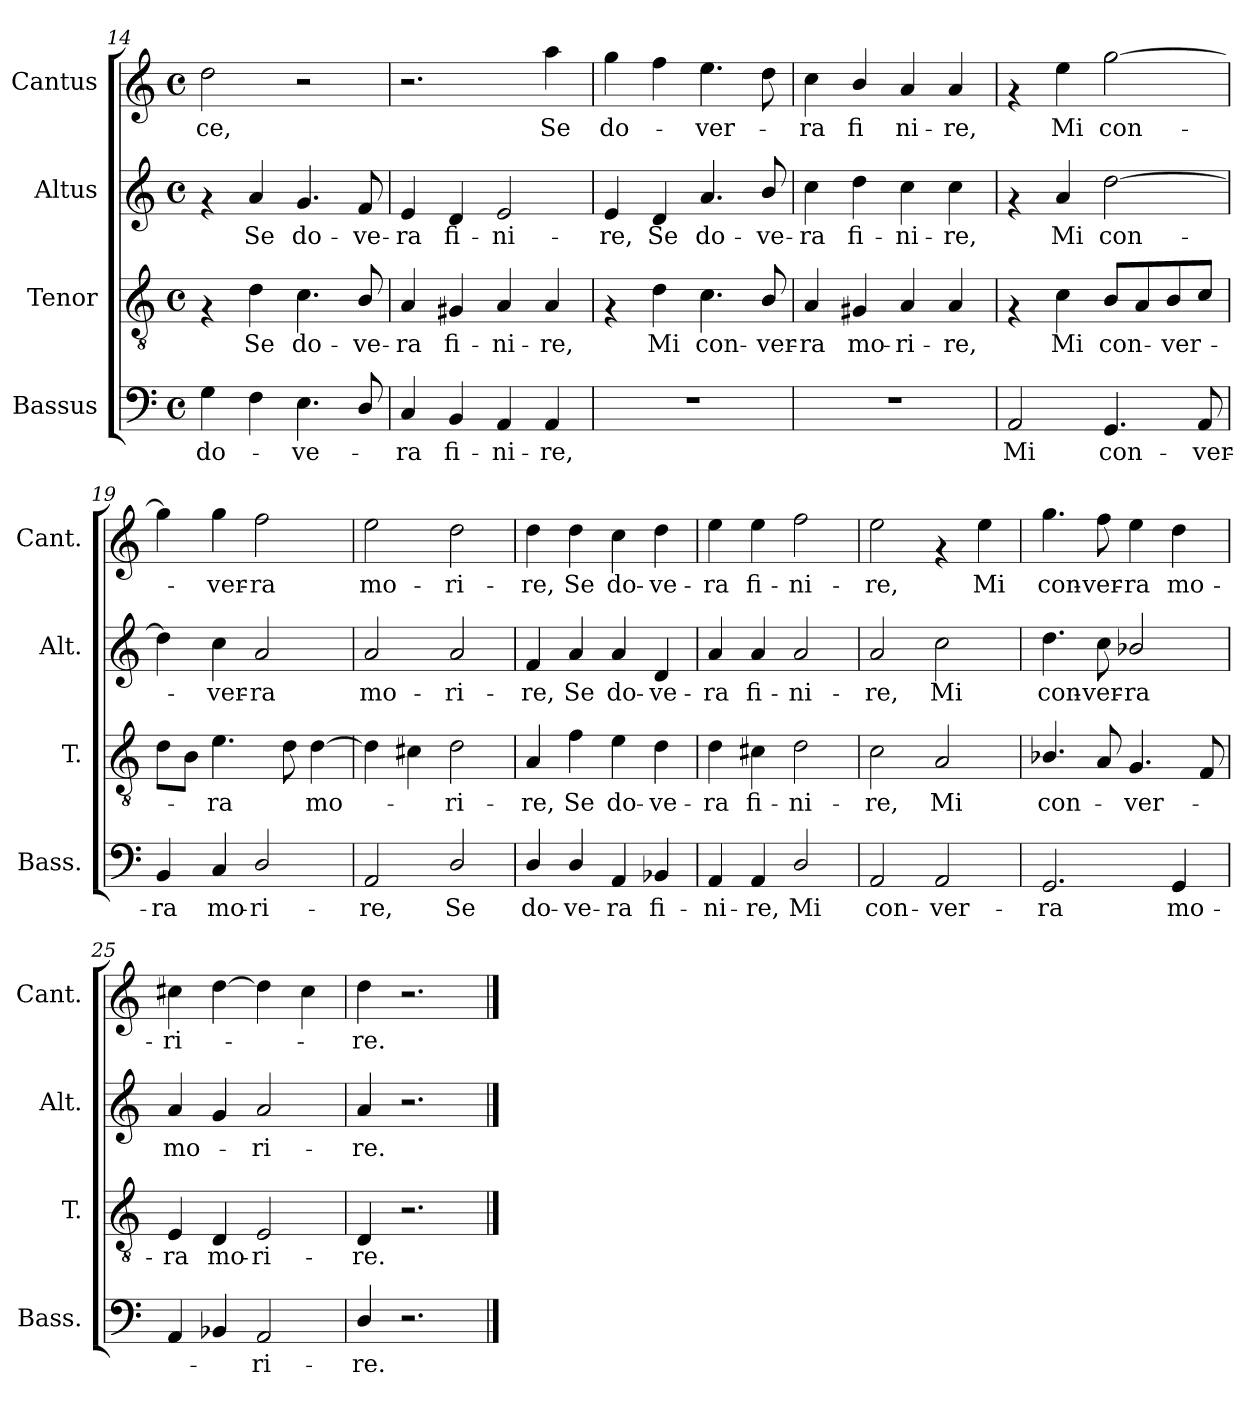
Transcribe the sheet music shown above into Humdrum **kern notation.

**kern	**text	**kern	**text	**kern	**text	**kern	**text
*part4	*part4	*part3	*part3	*part2	*part2	*part1	*part1
*staff4	*staff4	*staff3	*staff3	*staff2	*staff2	*staff1	*staff1
*I"Bassus	*	*I"Tenor	*	*I"Altus	*	*I"Cantus	*
*I'Bass.	*	*I'T.	*	*I'Alt.	*	*I'Cant.	*
*clefF4	*	*clefGv2	*	*clefG2	*	*clefG2	*
*k[]	*	*k[]	*	*k[]	*	*k[]	*
*C:	*	*C:	*	*C:	*	*C:	*
*M4/4	*	*M4/4	*	*M4/4	*	*M4/4	*
*met(c)	*	*met(c)	*	*met(c)	*	*met(c)	*
=14	=14	=14	=14	=14	=14	=14	=14
!	!LO:LY:b	!	!	!	!	!	!LO:LY:b
4G\	do-	4rF	.	4rf	.	2dd\	-ce,
!	!	!	!LO:LY:b	!	!LO:LY:b	!	!
4F\	.	4d\	Se	4a/	Se	.	.
!	!LO:LY:b	!	!LO:LY:b	!	!LO:LY:b	!	!
4.E\	-ve-	4.c\	do-	4.g/	do-	2r	.
!	!	!	!LO:LY:b	!	!LO:LY:b	!	!
8D/	.	8B/	-ve-	8f/	-ve-	.	.
=15	=15	=15	=15	=15	=15	=15	=15
!	!LO:LY:b	!	!LO:LY:b	!	!LO:LY:b	!	!
4C/	-ra	4A/	-ra	4e/	-ra	2.r	.
!	!LO:LY:b	!	!LO:LY:b	!	!LO:LY:b	!	!
4BB/	fi-	4G#X/	fi-	4d/	fi-	.	.
!	!LO:LY:b	!	!LO:LY:b	!	!LO:LY:b	!	!
4AA/	-ni-	4A/	-ni-	2e/	-ni-	.	.
!	!LO:LY:b	!	!LO:LY:b	!	!	!	!LO:LY:b
4AA/	-re,	4A/	-re,	.	.	4aa\	Se
=16	=16	=16	=16	=16	=16	=16	=16
!	!	!	!	!	!LO:LY:b	!	!LO:LY:b
1r	.	4rF	.	4e/	-re,	4gg\	do-
!	!	!	!LO:LY:b	!	!LO:LY:b	!	!
.	.	4d\	Mi	4d/	Se	4ff\	.
!	!	!	!LO:LY:b	!	!LO:LY:b	!	!LO:LY:b
.	.	4.c\	con-	4.a/	do-	4.ee\	-ver-
!	!	!	!LO:LY:b	!	!LO:LY:b	!	!
.	.	8B/	-ver-	8b/	-ve-	8dd\	.
=17	=17	=17	=17	=17	=17	=17	=17
!	!	!	!LO:LY:b	!	!LO:LY:b	!	!LO:LY:b
1r	.	4A/	-ra	4cc\	-ra	4cc\	-ra
!	!	!	!LO:LY:b	!	!LO:LY:b	!	!LO:LY:b
.	.	4G#X/	mo-	4dd\	fi-	4b/	fi
!	!	!	!LO:LY:b	!	!LO:LY:b	!	!LO:LY:b
.	.	4A/	-ri-	4cc\	-ni-	4a/	ni-
!	!	!	!LO:LY:b	!	!LO:LY:b	!	!LO:LY:b
.	.	4A/	-re,	4cc\	-re,	4a/	-re,
!!LO:PB:g=z
=18	=18	=18	=18	=18	=18	=18	=18
!	!LO:LY:b	!	!	!	!	!	!
2AA/	Mi	4rF	.	4rf	.	4rf	.
!	!	!	!LO:LY:b	!	!LO:LY:b	!	!LO:LY:b
.	.	4c\	Mi	4a/	Mi	4ee\	Mi
!	!LO:LY:b	!	!LO:LY:b	!	!LO:LY:b	!	!LO:LY:b
4.GG/	con-	8B/L	con-	[>2dd\	con-	[>2gg\	con-
.	.	8A/	.	.	.	.	.
!	!	!	!LO:LY:b	!	!	!	!
.	.	8B/	-ver-	.	.	.	.
!	!LO:LY:b	!	!	!	!	!	!
8AA/	-ver-	8c/J	.	.	.	.	.
=19	=19	=19	=19	=19	=19	=19	=19
!	!LO:LY:b	!	!	!	!	!	!
4BB/	-ra	8d\L	.	4dd\]	.	4gg\]	.
.	.	8B\J	.	.	.	.	.
!	!LO:LY:b	!	!LO:LY:b	!	!LO:LY:b	!	!LO:LY:b
4C/	mo-	4.e\	-ra	4cc\	-ver-	4gg\	-ver-
!	!LO:LY:b	!	!	!	!LO:LY:b	!	!LO:LY:b
2D/	-ri-	.	.	2a/	-ra	2ff\	-ra
.	.	8d\	.	.	.	.	.
!	!	!	!LO:LY:b	!	!	!	!
.	.	[>4d\	mo-	.	.	.	.
=20	=20	=20	=20	=20	=20	=20	=20
!	!LO:LY:b	!	!	!	!LO:LY:b	!	!LO:LY:b
2AA/	-re,	4d\]	.	2a/	mo-	2ee\	mo-
.	.	4c#X\	.	.	.	.	.
!	!LO:LY:b	!	!LO:LY:b	!	!LO:LY:b	!	!LO:LY:b
2D/	Se	2d\	-ri-	2a/	-ri-	2dd\	-ri-
=21	=21	=21	=21	=21	=21	=21	=21
!	!LO:LY:b	!	!LO:LY:b	!	!LO:LY:b	!	!LO:LY:b
4D/	do-	4A/	-re,	4f/	-re,	4dd\	-re,
!	!LO:LY:b	!	!LO:LY:b	!	!LO:LY:b	!	!LO:LY:b
4D/	-ve-	4f\	Se	4a/	Se	4dd\	Se
!	!LO:LY:b	!	!LO:LY:b	!	!LO:LY:b	!	!LO:LY:b
4AA/	-ra	4e\	do-	4a/	do-	4cc\	do-
!	!LO:LY:b	!	!LO:LY:b	!	!LO:LY:b	!	!LO:LY:b
4BB-X/	fi-	4d\	-ve-	4d/	-ve-	4dd\	-ve-
!!LO:LB:g=z
=22	=22	=22	=22	=22	=22	=22	=22
!	!LO:LY:b	!	!LO:LY:b	!	!LO:LY:b	!	!LO:LY:b
4AA/	-ni-	4d\	-ra	4a/	-ra	4ee\	-ra
!	!LO:LY:b	!	!LO:LY:b	!	!LO:LY:b	!	!LO:LY:b
4AA/	-re,	4c#X\	fi-	4a/	fi-	4ee\	fi-
!	!LO:LY:b	!	!LO:LY:b	!	!LO:LY:b	!	!LO:LY:b
2D/	Mi	2d\	-ni-	2a/	-ni-	2ff\	-ni-
=23	=23	=23	=23	=23	=23	=23	=23
!	!LO:LY:b	!	!LO:LY:b	!	!LO:LY:b	!	!LO:LY:b
2AA/	con-	2c\	-re,	2a/	-re,	2ee\	-re,
!	!LO:LY:b	!	!LO:LY:b	!	!LO:LY:b	!	!
2AA/	-ver-	2A/	Mi	2cc\	Mi	4rf	.
!	!	!	!	!	!	!	!LO:LY:b
.	.	.	.	.	.	4ee\	Mi
=24	=24	=24	=24	=24	=24	=24	=24
!	!LO:LY:b	!	!LO:LY:b	!	!LO:LY:b	!	!LO:LY:b
2.GG/	-ra	4.B-X/	con-	4.dd\	con-	4.gg\	con-
!	!	!	!	!	!LO:LY:b	!	!LO:LY:b
.	.	8A/	.	8cc\	-ver-	8ff\	-ver-
!	!	!	!LO:LY:b	!	!LO:LY:b	!	!LO:LY:b
.	.	4.G/	-ver-	2b-X/	-ra	4ee\	-ra
!	!LO:LY:b	!	!	!	!	!	!LO:LY:b
4GG/	mo-	.	.	.	.	4dd\	mo-
.	.	8F/	.	.	.	.	.
=25	=25	=25	=25	=25	=25	=25	=25
!	!	!	!LO:LY:b	!	!LO:LY:b	!	!LO:LY:b
4AA/	.	4E/	-ra	4a/	mo-	4cc#X\	-ri-
!	!	!	!LO:LY:b	!	!	!	!
4BB-X/	.	4D/	mo-	4g/	.	[>4dd\	.
!	!LO:LY:b	!	!LO:LY:b	!	!LO:LY:b	!	!
2AA/	-ri-	2E/	-ri-	2a/	-ri-	4dd\]	.
.	.	.	.	.	.	4cc#\	.
=26	=26	=26	=26	=26	=26	=26	=26
!	!LO:LY:b	!	!LO:LY:b	!	!LO:LY:b	!	!LO:LY:b
4D/	-re.	4D/	-re.	4a/	-re.	4dd\	-re.
2.r	.	2.r	.	2.r	.	2.r	.
==	==	==	==	==	==	==	==
*-	*-	*-	*-	*-	*-	*-	*-
